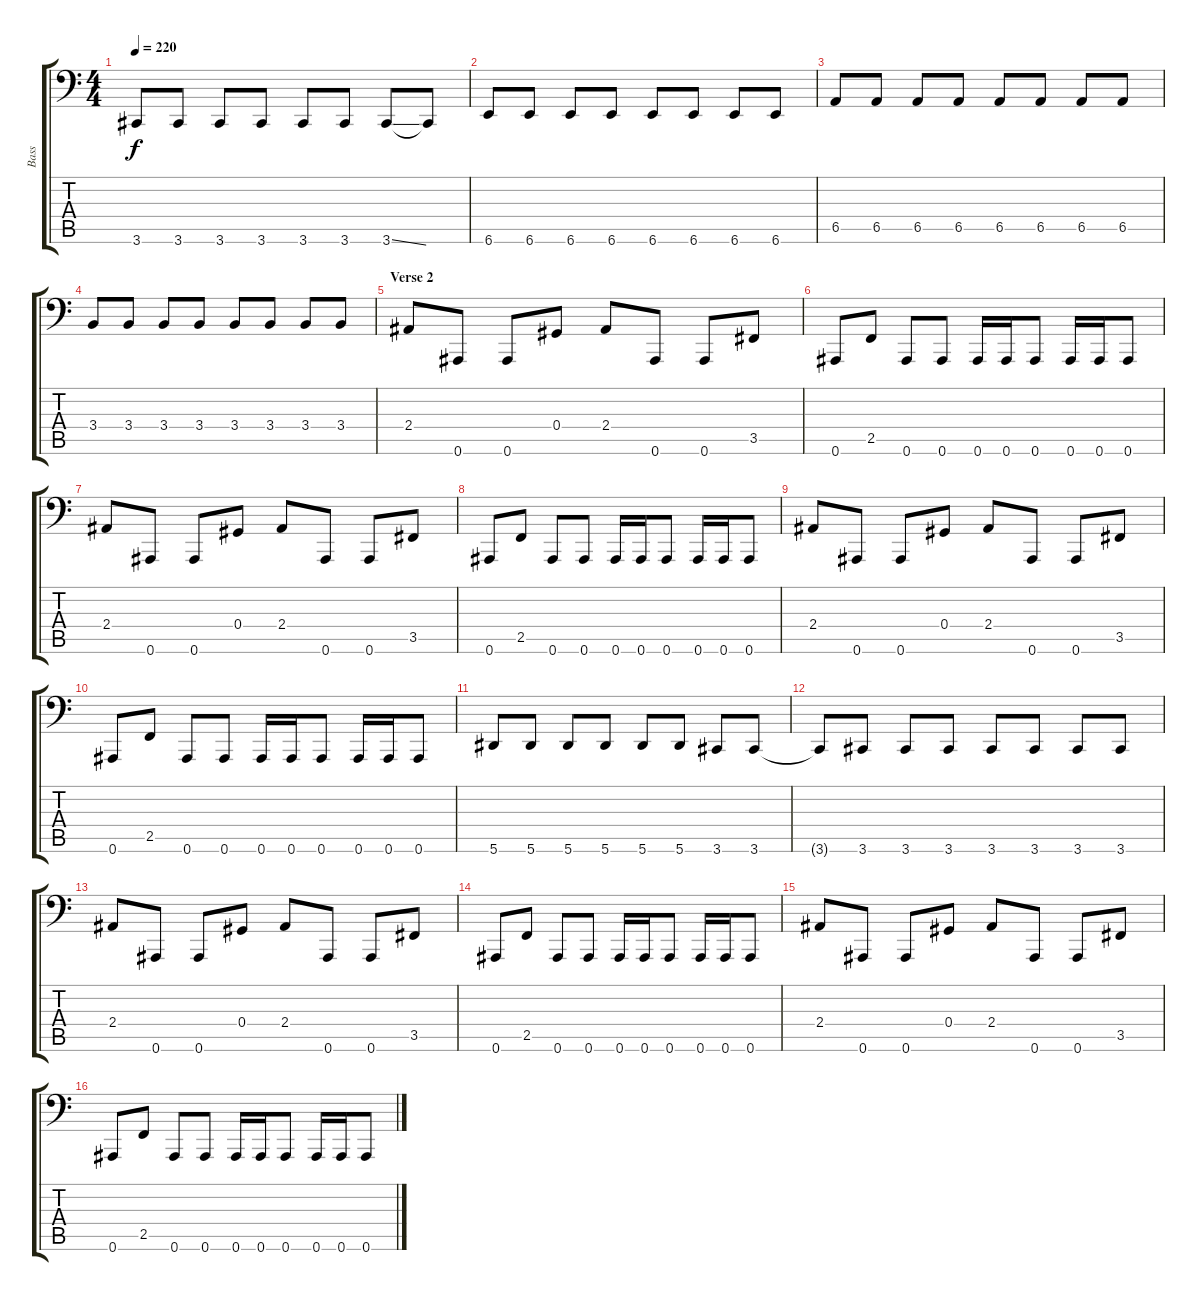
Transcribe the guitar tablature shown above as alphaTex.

\track ("Bass" "Bass") {instrument electricbassfinger}
\staff {score tabs}
\tuning (Bb2 F2 Db2 Ab1 Eb1 Bb0) {hide}
\ts (4 4)
\tempo 220
\clef f4
\ks c
3.6.8{dy f} 3.6.8 3.6.8 3.6.8 3.6.8 3.6.8 3.6{ss}.8 3.6{t}.8 |
6.6.8 6.6.8 6.6.8 6.6.8 6.6.8 6.6.8 6.6.8 6.6.8 |
6.5.8 6.5.8 6.5.8 6.5.8 6.5.8 6.5.8 6.5.8 6.5.8 |
3.4.8 3.4.8 3.4.8 3.4.8 3.4.8 3.4.8 3.4.8 3.4.8 |
\section ("" "Verse 2")
2.4.8 0.6.8 0.6.8 0.4.8 2.4.8 0.6.8 0.6.8 3.5.8 |
0.6.8 2.5.8 0.6.8 0.6.8 0.6.16 0.6.16 0.6.8 0.6.16 0.6.16 0.6.8 |
2.4.8 0.6.8 0.6.8 0.4.8 2.4.8 0.6.8 0.6.8 3.5.8 |
0.6.8 2.5.8 0.6.8 0.6.8 0.6.16 0.6.16 0.6.8 0.6.16 0.6.16 0.6.8 |
2.4.8 0.6.8 0.6.8 0.4.8 2.4.8 0.6.8 0.6.8 3.5.8 |
0.6.8 2.5.8 0.6.8 0.6.8 0.6.16 0.6.16 0.6.8 0.6.16 0.6.16 0.6.8 |
5.6.8 5.6.8 5.6.8 5.6.8 5.6.8 5.6.8 3.6.8 3.6.8 |
3.6{t}.8 3.6.8 3.6.8 3.6.8 3.6.8 3.6.8 3.6.8 3.6.8 |
2.4.8 0.6.8 0.6.8 0.4.8 2.4.8 0.6.8 0.6.8 3.5.8 |
0.6.8 2.5.8 0.6.8 0.6.8 0.6.16 0.6.16 0.6.8 0.6.16 0.6.16 0.6.8 |
2.4.8 0.6.8 0.6.8 0.4.8 2.4.8 0.6.8 0.6.8 3.5.8 |
0.6.8 2.5.8 0.6.8 0.6.8 0.6.16 0.6.16 0.6.8 0.6.16 0.6.16 0.6.8
